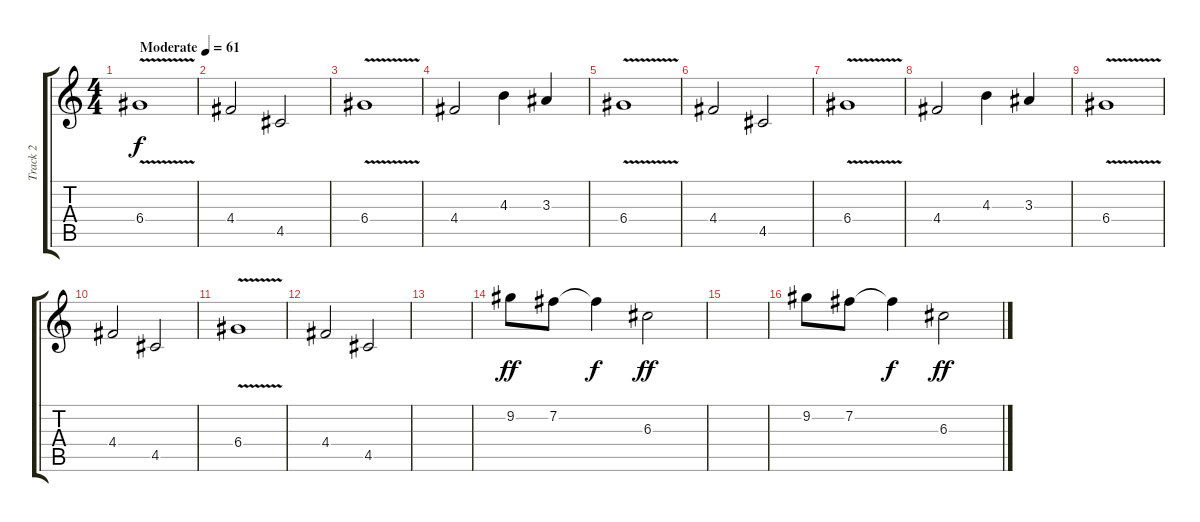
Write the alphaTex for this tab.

\track ("Track 2" "Track 2") {instrument electricguitarclean}
\staff {score tabs}
\tuning (E4 B3 G3 D3 A2 E2) {hide}
\ts (4 4)
\tempo (61 "Moderate")
\clef g2
\ks c
6.4{v}.1{dy f instrument electricguitarclean} |
4.4.2 4.5.2 |
6.4{v}.1 |
4.4.2 4.3.4 3.3.4 |
6.4{v}.1 |
4.4.2 4.5.2 |
6.4{v}.1 |
4.4.2 4.3.4 3.3.4 |
6.4{v}.1 |
4.4.2 4.5.2 |
6.4{v}.1 |
4.4.2 4.5.2 |
|
9.2.8{dy ff} 7.2.8 7.2{t}.4{dy f} 6.3.2{dy ff} |
|
9.2.8 7.2.8 7.2{t}.4{dy f} 6.3.2{dy ff}
